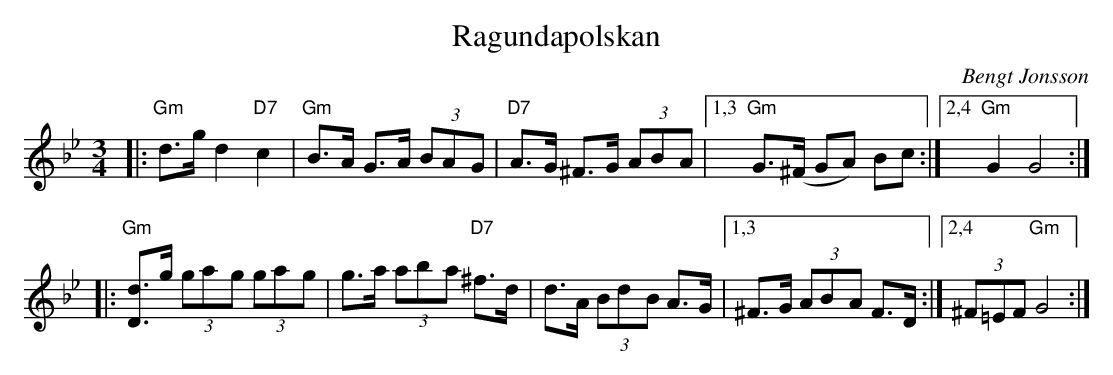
X:1
T: Ragundapolskan
O: Bengt Jonsson
M: 3/4
L: 1/8
K: Gm
|: "Gm"d>g d2 "D7"c2 | "Gm"B>A G>A (3BA-G | "D7"A>G ^F>G (3AB-A |1,3 "Gm"G>(^F GA) Bc :|2,4 "Gm"G2 G4 :|
|: "Gm"[dD]>g (3ga-g (3ga-g | g>a (3ab-a "D7"^f>d | d>A (3Bd-B A>G |1,3 ^F>G (3AB-A F>D :|2,4 (3^F=EF "Gm"G4 :|
